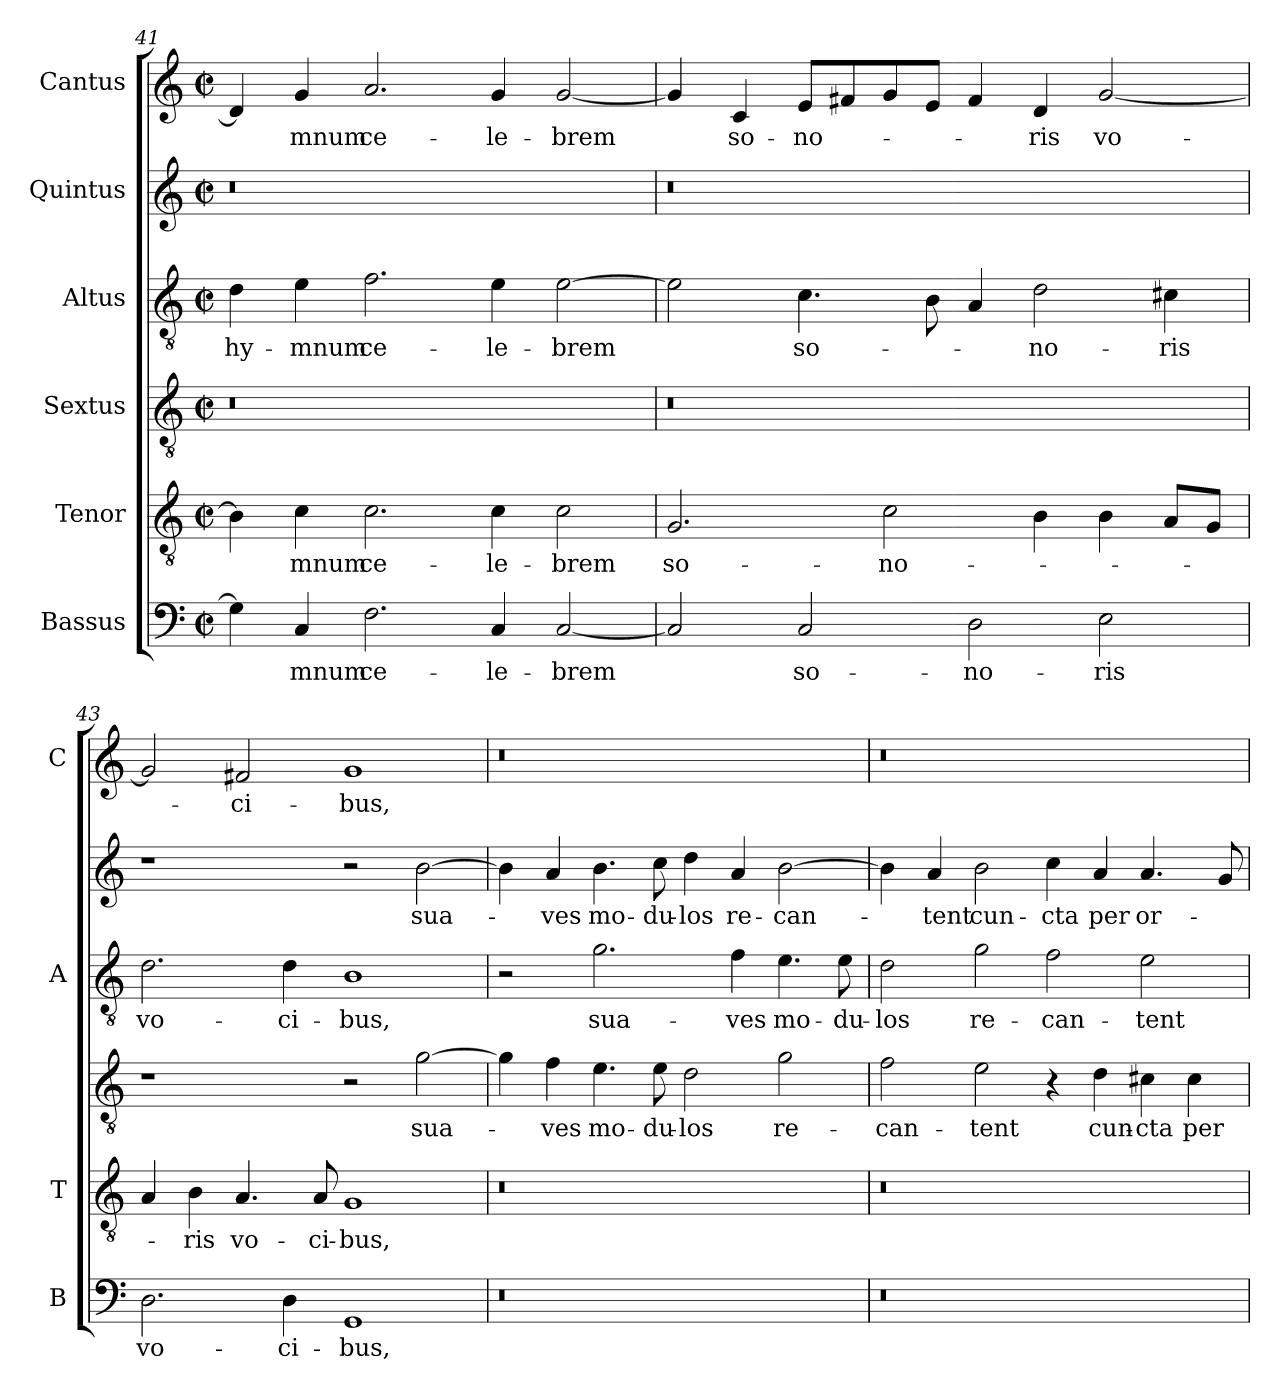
**kern	**text	**kern	**text	**kern	**text	**kern	**text	**kern	**text	**kern	**text
*part6	*part6	*part5	*part5	*part4	*part4	*part3	*part3	*part2	*part2	*part1	*part1
*staff6	*staff6	*staff5	*staff5	*staff4	*staff4	*staff3	*staff3	*staff2	*staff2	*staff1	*staff1
*I"Bassus	*	*I"Tenor	*	*I"Sextus	*	*I"Altus	*	*I"Quintus	*	*I"Cantus	*
*I'B	*	*I'T	*	*	*	*I'A	*	*	*	*I'C	*
*clefF4	*	*clefGv2	*	*clefGv2	*	*clefGv2	*	*clefG2	*	*clefG2	*
*k[]	*	*k[]	*	*k[]	*	*k[]	*	*k[]	*	*k[]	*
*C:	*	*C:	*	*C:	*	*C:	*	*C:	*	*C:	*
*M2/2	*	*M2/2	*	*M2/2	*	*M2/2	*	*M2/2	*	*M2/2	*
*met(c|)	*	*met(c|)	*	*met(c|)	*	*met(c|)	*	*met(c|)	*	*met(c|)	*
=41	=41	=41	=41	=41	=41	=41	=41	=41	=41	=41	=41
4G\]	.	4B\]	.	0r	.	4d\	hy-	0r	.	4d/]	.
4C/	-mnum	4c\	-mnum	.	.	4e\	-mnum	.	.	4g/	-mnum
2.F\	ce-	2.c\	ce-	.	.	2.f\	ce-	.	.	2.a/	ce-
4C/	-le-	4c\	-le-	.	.	4e\	-le-	.	.	4g/	-le-
[2C/	-brem	2c\	-brem	.	.	[2e\	-brem	.	.	[2g/	-brem
=42	=42	=42	=42	=42	=42	=42	=42	=42	=42	=42	=42
2C/]	.	2.G/	so-	0r	.	2e\]	.	0r	.	4g/]	.
.	.	.	.	.	.	.	.	.	.	4c/	so-
2C/	so-	.	.	.	.	4.c\	so-	.	.	8e/L	-no-
.	.	.	.	.	.	.	.	.	.	8f#X/	.
.	.	2c\	-no-	.	.	.	.	.	.	8g/	.
.	.	.	.	.	.	8B\	.	.	.	8e/J	.
2D\	-no-	.	.	.	.	4A/	.	.	.	4f#/	.
.	.	4B\	.	.	.	2d\	-no-	.	.	4d/	-ris
2E\	-ris	4B\	.	.	.	.	.	.	.	[2g/	vo-
.	.	8A/L	.	.	.	4c#X\	-ris	.	.	.	.
.	.	8G/J	.	.	.	.	.	.	.	.	.
!!LO:PB:g=z
=43	=43	=43	=43	=43	=43	=43	=43	=43	=43	=43	=43
2.D\	vo-	4A/	.	1r	.	2.d\	vo-	1r	.	2g/]	.
.	.	4B\	-ris	.	.	.	.	.	.	.	.
.	.	4.A/	vo-	.	.	.	.	.	.	2f#X/	-ci-
4D\	-ci-	.	.	.	.	4d\	-ci-	.	.	.	.
.	.	8A/	-ci-	.	.	.	.	.	.	.	.
1GG	-bus,	1G	-bus,	2r	.	1B	-bus,	2r	.	1g	-bus,
.	.	.	.	[2g\	sua-	.	.	[2b\	sua-	.	.
=44	=44	=44	=44	=44	=44	=44	=44	=44	=44	=44	=44
0r	.	0r	.	4g\]	.	2r	.	4b\]	.	0r	.
.	.	.	.	4f\	-ves	.	.	4a/	-ves	.	.
.	.	.	.	4.e\	mo-	2.g\	sua-	4.b\	mo-	.	.
.	.	.	.	8e\	-du-	.	.	8cc\	-du-	.	.
.	.	.	.	2d\	-los	.	.	4dd\	-los	.	.
.	.	.	.	.	.	4f\	-ves	4a/	re-	.	.
.	.	.	.	2g\	re-	4.e\	mo-	[2b\	-can-	.	.
.	.	.	.	.	.	8e\	-du-	.	.	.	.
=45	=45	=45	=45	=45	=45	=45	=45	=45	=45	=45	=45
0r	.	0r	.	2f\	-can-	2d\	-los	4b\]	.	0r	.
.	.	.	.	.	.	.	.	4a/	-tent	.	.
.	.	.	.	2e\	-tent	2g\	re-	2b\	cun-	.	.
.	.	.	.	4r	.	2f\	-can-	4cc\	-cta	.	.
.	.	.	.	4d\	cun-	.	.	4a/	per	.	.
.	.	.	.	4c#X\	-cta	2e\	-tent	4.a/	or-	.	.
.	.	.	.	4c#\	per	.	.	.	.	.	.
.	.	.	.	.	.	.	.	8g/	.	.	.
=	=	=	=	=	=	=	=	=	=	=	=
*-	*-	*-	*-	*-	*-	*-	*-	*-	*-	*-	*-
